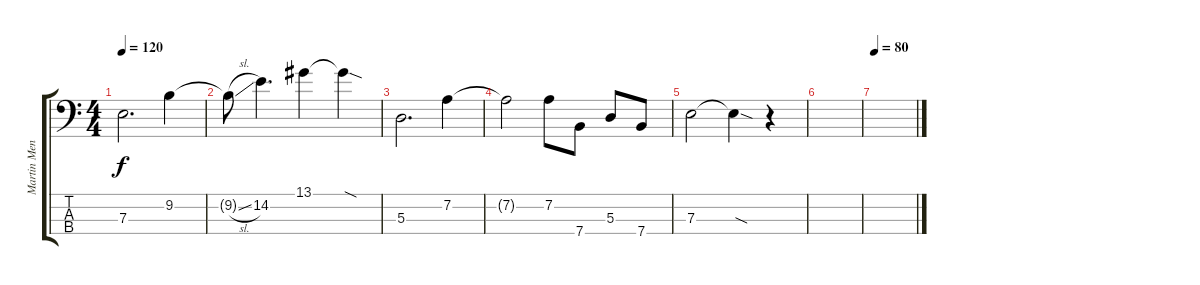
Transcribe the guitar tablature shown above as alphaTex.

\track ("Martin Mendez - Bass" "Martin Men") {instrument electricbassfinger}
\staff {score tabs}
\tuning (G2 D2 A1 E1) {hide}
\ts (4 4)
\tempo 120
\clef f4
\ks c
7.3.2{d dy f} 9.2.4 |
9.2{sl t}.8 14.2.4{d} 13.1.4 13.1{sod t}.4 |
5.3.2{d} 7.2.4 |
7.2{t}.2 7.2.8 7.4.8 5.3.8 7.4.8 |
7.3.2 7.3{sod t}.4 r.4 |
|
\tempo 80
